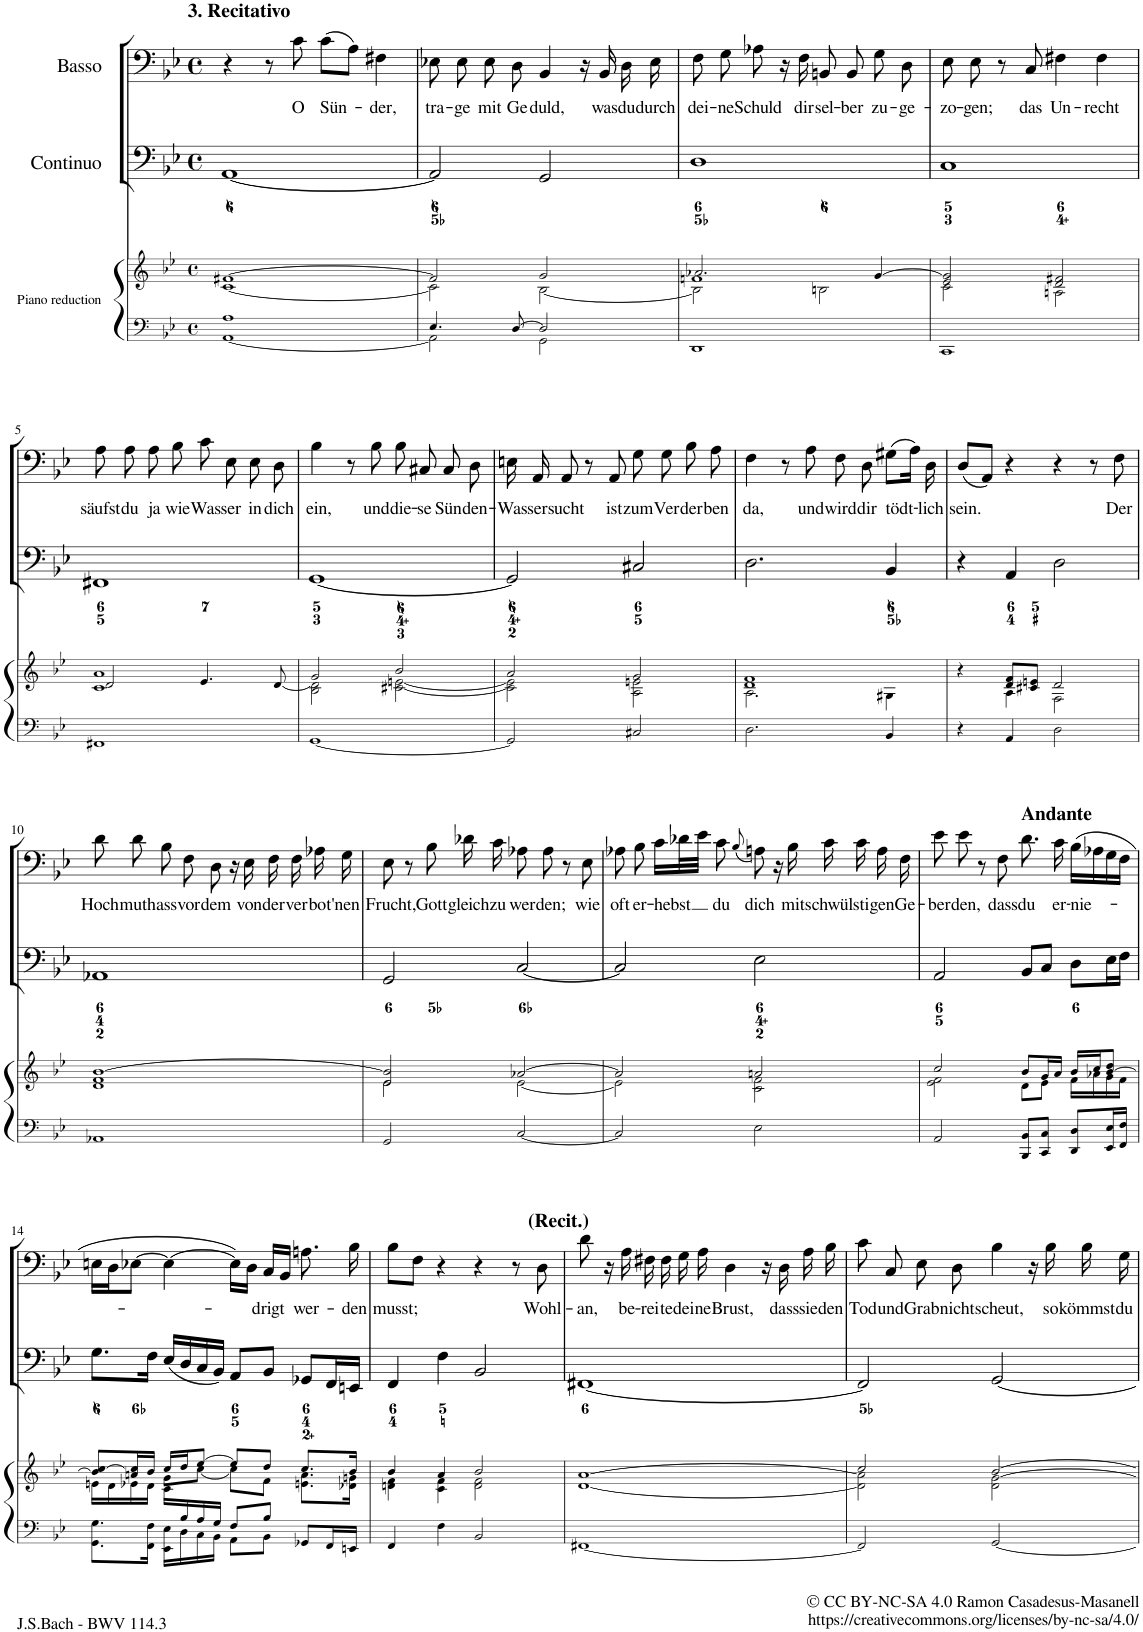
**kern	**kern	**kern	**kern	**text
*part3	*part3	*part2	*part1	*part1
*staff4	*staff3	*staff2	*staff1	*staff1
*I"Piano reduction	*	*I"Continuo	*I"Basso	*
*I'Pno	*	*	*	*
*stria5	*stria5	*	*	*
*clefF4	*clefG2	*clefF4	*clefF4	*
*k[b-e-]	*k[b-e-]	*k[b-e-]	*k[b-e-]	*
*M4/4	*M4/4	*M4/4	*M4/4	*
*met(c)	*met(c)	*met(c)	*met(c)	*
=1	=1	=1	=1	=1
*^	*^	*	*	*
!	!	!	!	!	!LO:TX:a:B:t=3. Recitativo	!
1A	[1AA	[1f#X	[1c	[1AA	4r	.
.	.	.	.	.	8r	.
!	!	!	!	!	!	!LO:LY:b
.	.	.	.	.	8c\	O
!	!	!	!	!	!	!LO:LY:b
.	.	.	.	.	(8c\L	Sün-
.	.	.	.	.	8A\J)	.
!	!	!	!	!	!	!LO:LY:b
.	.	.	.	.	4F#X\	-der,
=2	=2	=2	=2	=2	=2	=2
!	!	!	!	!	!	!LO:LY:b
4.E-/	2AA\]	2f#/]	2c\]	2AA/]	8E-X\	tra-
!	!	!	!	!	!	!LO:LY:b
.	.	.	.	.	8E-\	-ge
!	!	!	!	!	!	!LO:LY:b
.	.	.	.	.	8E-\	mit
!	!	!	!	!	!	!LO:LY:b
[8D/	.	.	.	.	8D\	Ge-
!	!	!	!	!	!	!LO:LY:b
2D/]	2GG\	2g/	[2B-\	2GG/	4BB-/	-duld,
.	.	.	.	.	16r	.
!	!	!	!	!	!	!LO:LY:b
.	.	.	.	.	16BB-/	was
!	!	!	!	!	!	!LO:LY:b
.	.	.	.	.	16D\	du
!	!	!	!	!	!	!LO:LY:b
.	.	.	.	.	16E-\	durch
*v	*v	*	*	*	*	*
=3	=3	=3	=3	=3	=3
*	*	*^	*	*	*
!	!	!	!	!	!	!LO:LY:b
1DD	2.a-X/	2B-\]	1fn	1D	8F\	dei-
!	!	!	!	!	!	!LO:LY:b
.	.	.	.	.	8G\	-ne
!	!	!	!	!	!	!LO:LY:b
.	.	.	.	.	8A-X\	Schuld
.	.	.	.	.	16r	.
!	!	!	!	!	!	!LO:LY:b
.	.	.	.	.	16F\	dir
!	!	!	!	!	!	!LO:LY:b
.	.	2Bn\	.	.	8BBn/	sel-
!	!	!	!	!	!	!LO:LY:b
.	.	.	.	.	8BB/	-ber
!	!	!	!	!	!	!LO:LY:b
.	[4g/	.	.	.	8G\	zu-
!	!	!	!	!	!	!LO:LY:b
.	.	.	.	.	8D\	-ge-
*	*	*v	*v	*	*	*
=4	=4	=4	=4	=4	=4
!	!	!	!	!	!LO:LY:b
1CC	2e-/ 2g/]	2c\	1C	8E-\	-zo-
!	!	!	!	!	!LO:LY:b
.	.	.	.	8E-\	-gen;
.	.	.	.	8r	.
!	!	!	!	!	!LO:LY:b
.	.	.	.	8C/	das
!	!	!	!	!	!LO:LY:b
.	2d/ 2f#X/	2An\	.	4F#X\	Un-
!	!	!	!	!	!LO:LY:b
.	.	.	.	4F#\	-recht
!!LO:LB:g=z
=5	=5	=5	=5	=5	=5
!	!	!	!	!	!LO:LY:b
1FF#X	2d/	1c 1a	1FF#X	8A\	säufst
!	!	!	!	!	!LO:LY:b
.	.	.	.	8A\	du
!	!	!	!	!	!LO:LY:b
.	.	.	.	8A\	ja
!	!	!	!	!	!LO:LY:b
.	.	.	.	8B-\	wie
!	!	!	!	!	!LO:LY:b
.	4.e-/	.	.	8c\	Was-
!	!	!	!	!	!LO:LY:b
.	.	.	.	8E-\	-ser
!	!	!	!	!	!LO:LY:b
.	.	.	.	8E-\	in
!	!	!	!	!	!LO:LY:b
.	[<8d/	.	.	8D\	dich
=6	=6	=6	=6	=6	=6
!	!	!	!	!	!LO:LY:b
[1GG	2g/	2B-\ 2d\]	[1GG	4B-\	ein,
.	.	.	.	8r	.
!	!	!	!	!	!LO:LY:b
.	.	.	.	8B-\	und
!	!	!	!	!	!LO:LY:b
.	2b-/	[2c#X\ [2en\	.	8B-\	die-
!	!	!	!	!	!LO:LY:b
.	.	.	.	8C#X/	-se
!	!	!	!	!	!LO:LY:b
.	.	.	.	8C#/	Sün-
!	!	!	!	!	!LO:LY:b
.	.	.	.	8D\	-den-
=7	=7	=7	=7	=7	=7
!	!	!	!	!	!LO:LY:b
2GG/]	2a/	2c#\] 2e\]	2GG/]	16En\	-Was-
!	!	!	!	!	!LO:LY:b
.	.	.	.	16AA/	-ser-
!	!	!	!	!	!LO:LY:b
.	.	.	.	8AA/	-sucht
.	.	.	.	8r	.
!	!	!	!	!	!LO:LY:b
.	.	.	.	8AA/	ist
!	!	!	!	!	!LO:LY:b
2C#X/	2g/	2A\ 2en\	2C#X/	8G\	zum
!	!	!	!	!	!LO:LY:b
.	.	.	.	8G\	Ver-
!	!	!	!	!	!LO:LY:b
.	.	.	.	8B-\	-der-
!	!	!	!	!	!LO:LY:b
.	.	.	.	8A\	-ben
=8	=8	=8	=8	=8	=8
!	!	!	!	!	!LO:LY:b
2.D\	1d 1f	2.A\	2.D\	4F\	da,
.	.	.	.	8r	.
!	!	!	!	!	!LO:LY:b
.	.	.	.	8A\	und
!	!	!	!	!	!LO:LY:b
.	.	.	.	8F\	wird
!	!	!	!	!	!LO:LY:b
.	.	.	.	8D\	dir
!	!	!	!	!	!LO:LY:b
4BB-/	.	4G#X\	4BB-/	(8G#X\L	tödt-
.	.	.	.	16A\Jk)	.
!	!	!	!	!	!LO:LY:b
.	.	.	.	16D\	-lich
=9	=9	=9	=9	=9	=9
!	!	!	!	!	!LO:LY:b
4r	4r	4ryy	4r	(8D/L	sein.
.	.	.	.	8AA/J)	.
4AA/	8d/ 8f/L	4A\	4AA/	4r	.
.	8c#X/ 8en/J	.	.	.	.
2D\	2d/	2F\	2D\	4r	.
.	.	.	.	8r	.
!	!	!	!	!	!LO:LY:b
.	.	.	.	8F\	Der
!!LO:LB:g=z
=10	=10	=10	=10	=10	=10
!	!	!	!	!	!LO:LY:b
1AA-X	[1b-	1d 1f	1AA-X	8d\	Hoch
!	!	!	!	!	!LO:LY:b
.	.	.	.	8d\	muth
!	!	!	!	!	!LO:LY:b
.	.	.	.	8B-\	ass
!	!	!	!	!	!LO:LY:b
.	.	.	.	8F\	vor-
!	!	!	!	!	!LO:LY:b
.	.	.	.	8D\	-dem
.	.	.	.	16r	.
!	!	!	!	!	!LO:LY:b
.	.	.	.	16E-\	von
!	!	!	!	!	!LO:LY:b
.	.	.	.	16F\	der
!	!	!	!	!	!LO:LY:b
.	.	.	.	16F\	ver-
!	!	!	!	!	!LO:LY:b
.	.	.	.	16A-X\	-bot'-
!	!	!	!	!	!LO:LY:b
.	.	.	.	16G\	-nen
=11	=11	=11	=11	=11	=11
!	!	!	!	!	!LO:LY:b
2GG/	2e-/ 2b-/]	2e-\	2GG/	8E-\	Frucht,
.	.	.	.	8r	.
!	!	!	!	!	!LO:LY:b
.	.	.	.	8B-\	Gott
!	!	!	!	!	!LO:LY:b
.	.	.	.	16d-X\	gleich
!	!	!	!	!	!LO:LY:b
.	.	.	.	16c\	zu
!	!	!	!	!	!LO:LY:b
[2C/	[2a-X/	[2e-\	[2C/	8A-X\	wer-
!	!	!	!	!	!LO:LY:b
.	.	.	.	8A-\	-den;
.	.	.	.	8r	.
!	!	!	!	!	!LO:LY:b
.	.	.	.	8E-\	wie
=12	=12	=12	=12	=12	=12
!	!	!	!	!	!LO:LY:b
2C/]	2a-/]	2e-\]	2C/]	8A-X\	oft
!	!	!	!	!	!LO:LY:b
.	.	.	.	8B-\	er-
!	!	!	!	!	!LO:LY:b
.	.	.	.	16c\LL	-hebst
.	.	.	.	32d-X\L	.
.	.	.	.	32e-\JJJ	.
!	!	!	!	!	!LO:LY:b
.	.	.	.	8c\	du
.	.	.	.	(8qB-/	.
!	!	!	!	!	!LO:LY:b
2E-\	2an/	2c\ 2f\	2E-\	8An\)	dich
.	.	.	.	16r	.
!	!	!	!	!	!LO:LY:b
.	.	.	.	16B-\	mit
!	!	!	!	!	!LO:LY:b
.	.	.	.	16c\	schwül-
!	!	!	!	!	!LO:LY:b
.	.	.	.	16c\	-sti-
!	!	!	!	!	!LO:LY:b
.	.	.	.	16A\	-gen
!	!	!	!	!	!LO:LY:b
.	.	.	.	16F\	Ge-
=13	=13	=13	=13	=13	=13
!	!	!	!	!	!LO:LY:b
2AA/	2cc/	2e-\ 2f\	2AA/	8e-\	-ber-
!	!	!	!	!	!LO:LY:b
.	.	.	.	8e-\	-den,
.	.	.	.	8r	.
!	!	!	!	!	!LO:LY:b
.	.	.	.	8F\	dass
!	!	!	!	!LO:TX:a:B:t=Andante	!
!	!	!	!	!	!LO:LY:b
8BBB-/ 8BB-/L	8b-/L	8d\L	8BB-/L	8.d\	du
8CC/ 8C/J	16g/L	8e-\J	8C/J	.	.
!	!	!	!	!	!LO:LY:b
.	16a/JJ	.	.	16c\	er-
!	!	!	!	!	!LO:LY:b
8DD/ 8D/L	16b-/LL	16f\LL	8D\L	(16B-\LL	-nie-
.	16cc/J	16a-X\	.	16A-X\	.
16EE-/ 16E-/L	[8b-/ 8dd/J	16g\	16E-\L	16G\	.
16FF/ 16F/JJ	.	16f\JJ	16F\JJ	16F\JJ	.
!!LO:LB:g=z
=14	=14	=14	=14	=14	=14
*^	*	*^	*	*	*
4ryy	8.GG\ 8.G\L	8b-/] [8cc/L	16en\LL	4ryy	8.G\L	16En\LL	.
.	.	.	16d\	.	.	16D\J	.
.	.	16an/ 16cc/]L	16e-X\	.	.	[8E-X\J	.
.	16FF\ 16F\Jk	16b-/JJ	16d\JJ	.	16F\Jk	.	.
16ryy	16EE-\ 16E-\LL	16cc/LL	8g\L	16c\LL	(16E-/LL	4E-\_	.
16B-/	16D\	16dd/J	.	2ryy	16D/	.	.
16A/	16C\	[8ee-/J	[8cc\J	.	16C/	.	.
16G/JJ	16BB-\JJ	.	.	.	16BB-/JJ)	.	.
8F/L	8AA\L	8ee-/L]	8cc\L]	.	8AA/L	16E-\LL])	.
.	.	.	.	.	.	16D\JJ	.
!	!	!	!	!	!	!	!LO:LY:b
8B-/J	8BB-\J	8dd/J	8f\J	.	8BB-/J	16C/LL	-drigt
.	.	.	.	.	.	16BB-/JJ	.
!	!	!	!	!	!	!	!LO:LY:b
4ryy	8GG-X/L	8.cc/L	8.en\ 8.a\L	.	8GG-X/L	8.An\	wer-
.	.	.	.	8.ryy	.	.	.
.	16FF/L	.	.	.	16FF/L	.	.
!	!	!	!	!	!	!	!LO:LY:b
.	16EEn/JJ	16b-/Jk	16d-X\ 16gn\Jk	.	16EEn/JJ	16B-\	-den
*	*	*	*v	*v	*	*	*
=15	=15	=15	=15	=15	=15	=15
!	!	!	!	!	!	!LO:LY:b
*v	*v	*	*	*	*	*
4FF/	4b-/	4dn\ 4f\	4FF/	8B-\L	musst;
.	.	.	.	8F\J	.
4F\	4a/	4c\ 4f\	4F\	4r	.
2BB-/	2b-/	2d\ 2f\	2BB-/	4r	.
.	.	.	.	8r	.
!	!	!	!	!LO:TX:a:B:t=(Recit.)	!
!	!	!	!	!	!LO:LY:b
.	.	.	.	8D\	Wohl-
=16	=16	=16	=16	=16	=16
!	!	!	!	!	!LO:LY:b
[1FF#X	[1a	[1d	[1FF#X	8d\	-an,
.	.	.	.	16r	.
!	!	!	!	!	!LO:LY:b
.	.	.	.	16A\	be-
!	!	!	!	!	!LO:LY:b
.	.	.	.	16F#X\	-rei-
!	!	!	!	!	!LO:LY:b
.	.	.	.	16F#\	-te
!	!	!	!	!	!LO:LY:b
.	.	.	.	16G\	dei-
!	!	!	!	!	!LO:LY:b
.	.	.	.	16A\	-ne
!	!	!	!	!	!LO:LY:b
.	.	.	.	4D\	Brust,
.	.	.	.	16r	.
!	!	!	!	!	!LO:LY:b
.	.	.	.	16D\	dass
!	!	!	!	!	!LO:LY:b
.	.	.	.	16A\	sie
!	!	!	!	!	!LO:LY:b
.	.	.	.	16B-\	den
=17	=17	=17	=17	=17	=17
!	!	!	!	!	!LO:LY:b
2FF#/]	2cc/	2d\] 2a\]	2FF#/]	8c\	Tod
!	!	!	!	!	!LO:LY:b
.	.	.	.	8C/	und
!	!	!	!	!	!LO:LY:b
.	.	.	.	8E-\	Grab
!	!	!	!	!	!LO:LY:b
.	.	.	.	8D\	nicht
!	!	!	!	!	!LO:LY:b
[2GG/	[2b-/	2d\ [>2g\	[2GG/	4B-\	scheut,
.	.	.	.	16r	.
!	!	!	!	!	!LO:LY:b
.	.	.	.	16B-\	so
!	!	!	!	!	!LO:LY:b
.	.	.	.	16B-\	kömmst
!	!	!	!	!	!LO:LY:b
.	.	.	.	16G\	du
*	*v	*v	*	*	*
=	=	=	=	=
*-	*-	*-	*-	*-
